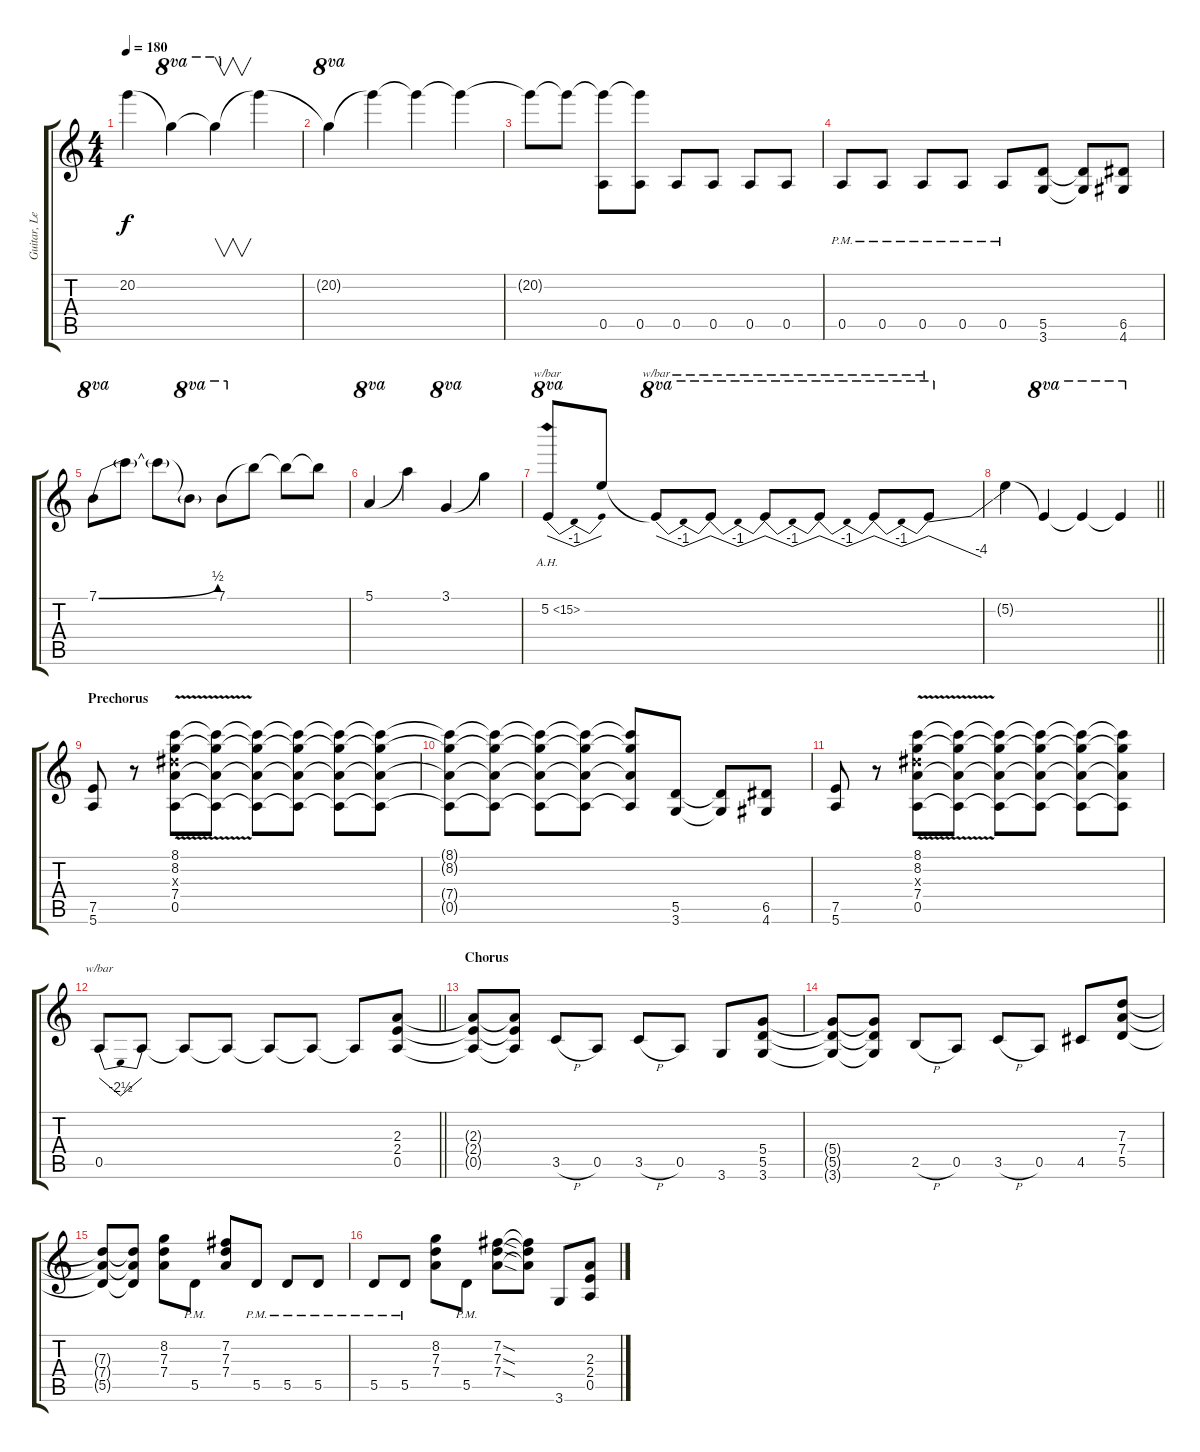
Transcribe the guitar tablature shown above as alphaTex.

\track ("Guitar, Lead" "Guitar, Le") {instrument distortionguitar}
\staff {score tabs}
\tuning (E4 B3 G3 D3 A2 E2) {hide}
\ts (4 4)
\tempo 180
\clef g2
\ks c
20.2{t}.4{dy f} 20.2{t}.4{ot 8va} 20.2{t}.4{v ot 8va} 20.2{t}.4 |
20.2{t}.4{ot 8va} 20.2{t}.4 20.2{t}.4 20.2{t}.4 |
20.2{t}.8 20.2{t}.8 (20.2{t} 0.5).8 (20.2{t} 0.5).8 0.5.8 0.5.8 0.5.8 0.5.8 |
0.5{pm}.8 0.5{pm}.8 0.5{pm}.8 0.5{pm}.8 0.5{pm}.8 (5.5 3.6).8 (5.5{t} 3.6{t}).8 (6.5 4.6).8 |
7.1{be (bend 0 0 60 2)}.8{ot 8va} 7.1{t}.8 7.1{t}.8 7.1{t}.8{ot 8va} 7.1.8{ot 8va} 7.1{t}.8 7.1{t}.8 7.1{t}.8 |
5.1.4{ot 8va} 5.1{t}.4 3.1.4{ot 8va} 3.1{t}.4 |
5.2{ah 10}.8{tbe (dip default 0 0 30 -4 60 0) ot 8va} 5.2{t}.8 5.2{t}.8{tbe (dip default 0 0 30 -4 60 0) ot 8va} 5.2{t}.8{tbe (dip default 0 0 30 -4 60 0) ot 8va} 5.2{t}.8{tbe (dip default 0 0 30 -4 60 0) ot 8va} 5.2{t}.8{tbe (dip default 0 0 30 -4 60 0) ot 8va} 5.2{t}.8{tbe (dip default 0 0 30 -4 60 0) ot 8va} 5.2{t}.8{tbe (dive default 0 0 60 -16) ot 8va} |
\barLineRight lightlight
5.2{t}.4 5.2{t}.4{ot 8va} 5.2{t}.4{ot 8va} 5.2{t}.4{ot 8va} |
\section ("" "Prechorus")
(7.5 5.6).8 r.8 (8.1 8.2{v} 8.3{v x} 7.4{v} 0.5{v}).8 (8.1{t} 8.2{t} 7.4{t} 0.5{t}).8 (8.1{t} 8.2{t} 7.4{t} 0.5{t}).8 (8.1{t} 8.2{t} 7.4{t} 0.5{t}).8 (8.1{t} 8.2{t} 7.4{t} 0.5{t}).8 (8.1{t} 8.2{t} 7.4{t} 0.5{t}).8 |
(8.1{t} 8.2{t} 7.4{t} 0.5{t}).8 (8.1{t} 8.2{t} 7.4{t} 0.5{t}).8 (8.1{t} 8.2{t} 7.4{t} 0.5{t}).8 (8.1{t} 8.2{t} 7.4{t} 0.5{t}).8 (8.1{t} 8.2{t} 7.4{t} 0.5{t}).8 (5.5 3.6).8 (5.5{t} 3.6{t}).8 (6.5 4.6).8 |
(7.5 5.6).8 r.8 (8.1 8.2{v} 8.3{v x} 7.4{v} 0.5{v}).8 (8.1{t} 8.2{t} 7.4{t} 0.5{t}).8 (8.1{t} 8.2{t} 7.4{t} 0.5{t}).8 (8.1{t} 8.2{t} 7.4{t} 0.5{t}).8 (8.1{t} 8.2{t} 7.4{t} 0.5{t}).8 (8.1{t} 8.2{t} 7.4{t} 0.5{t}).8 |
\barLineRight lightlight
0.5.8{tbe (dip default 0 0 45 -10 55 -10 60 0)} 0.5{t}.8 0.5{t}.8 0.5{t}.8 0.5{t}.8 0.5{t}.8 0.5{t}.8 (2.3 2.4 0.5).8 |
\section ("" "Chorus")
(2.3{t} 2.4{t} 0.5{t}).8 (2.3{t} 2.4{t} 0.5{t}).8 3.5{h}.8 0.5.8 3.5{h}.8 0.5.8 3.6.8 (5.4 5.5 3.6).8 |
(5.4{t} 5.5{t} 3.6{t}).8 (5.4{t} 5.5{t} 3.6{t}).8 2.5{h}.8 0.5.8 3.5{h}.8 0.5.8 4.5.8 (7.3 7.4 5.5).8 |
(7.3{t} 7.4{t} 5.5{t}).8 (7.3{t} 7.4{t} 5.5{t}).8 (8.2 7.3 7.4).8 5.5{pm}.8 (7.2 7.3 7.4).8 5.5{pm}.8 5.5{pm}.8 5.5{pm}.8 |
5.5{pm}.8 5.5{pm}.8 (8.2 7.3 7.4).8 5.5{pm}.8 (7.2{sod} 7.3{sod} 7.4{sod}).8 (7.2{t} 7.3{t} 7.4{t}).8 3.6.8 (2.3 2.4 0.5).8
